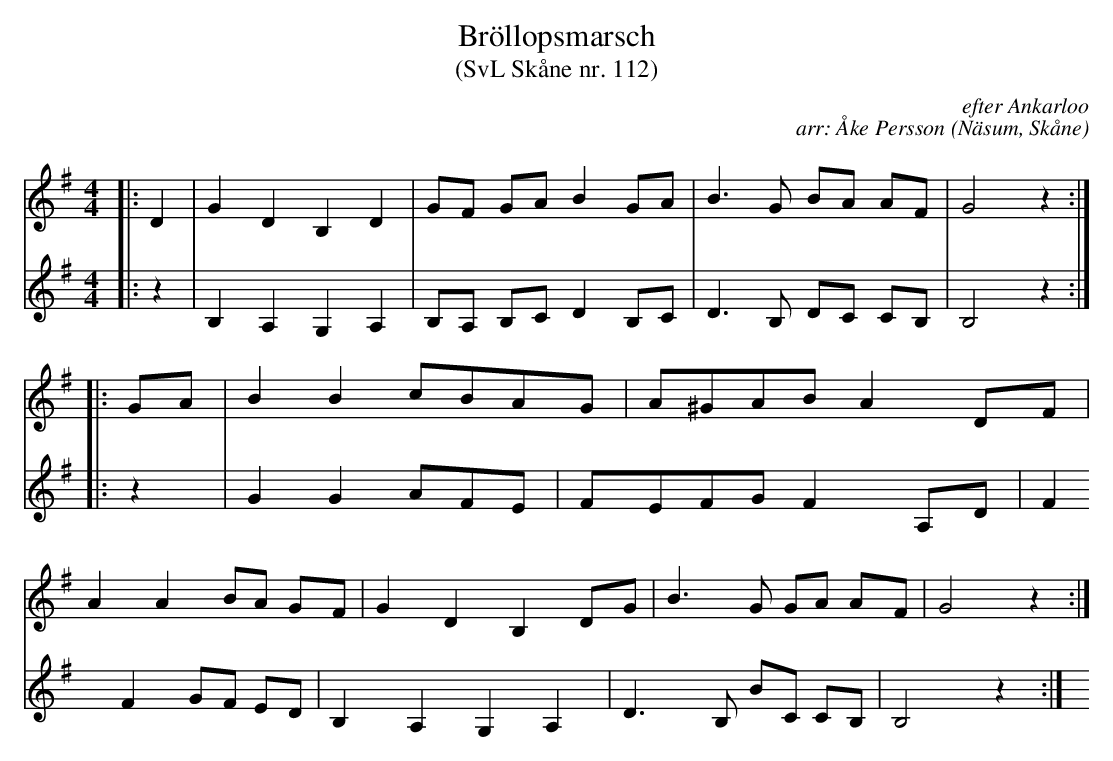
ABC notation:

X:1
T:Bröllopsmarsch
T:(SvL Skåne nr. 112)
C:efter Ankarloo
C:arr: Åke Persson
O:Näsum, Skåne
M:4/4
L:1/8
K:G
V:1
|: D2 | G2 D2 B,2 D2 | GF GA B2 GA | B3 G BA AF | G4 z2 :|
|: GA | B2 B2 cBAG | A^GAB A2 DF |
A2 A2 BA GF | G2 D2 B,2 DG | B3 G GA AF | G4 z2 :|
V:2
|: z2 | B,2 A,2 G,2 A,2 | B,A, B,C D2 B,C | D3 B, DC CB, | B,4 z2 :|
|: z2 | G2 G2 AFE | FEFG F2 A,D |
F2 F2 GF ED | B,2 A,2 G,2 A,2 | D3 B, BC CB, | B,4 z2 :|
